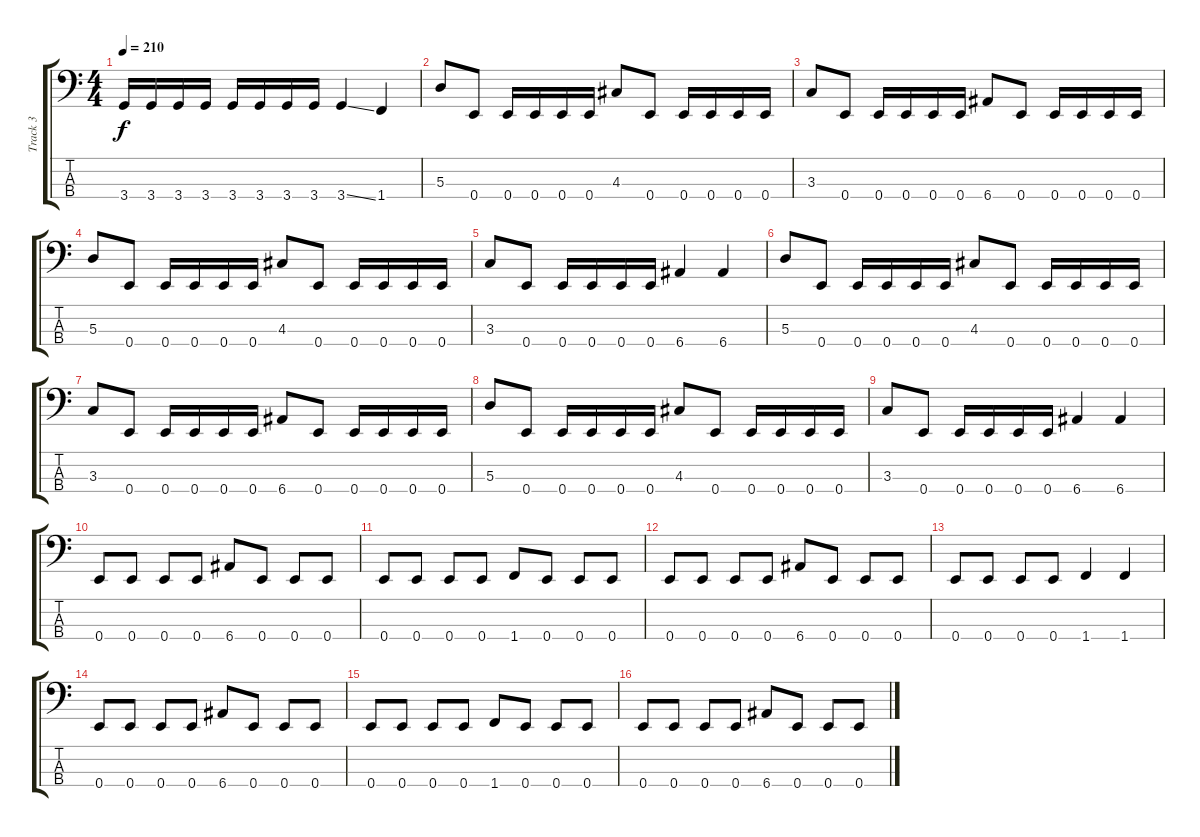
\track ("Track 3" "Track 3") {instrument electricbasspick}
\staff {score tabs}
\tuning (G2 D2 A1 E1) {hide}
\ts (4 4)
\tempo 210
\clef f4
\ks c
3.4.16{dy f} 3.4.16 3.4.16 3.4.16 3.4.16 3.4.16 3.4.16 3.4.16 3.4{ss}.4 1.4.4 |
5.3.8 0.4.8 0.4.16 0.4.16 0.4.16 0.4.16 4.3.8 0.4.8 0.4.16 0.4.16 0.4.16 0.4.16 |
3.3.8 0.4.8 0.4.16 0.4.16 0.4.16 0.4.16 6.4.8 0.4.8 0.4.16 0.4.16 0.4.16 0.4.16 |
5.3.8 0.4.8 0.4.16 0.4.16 0.4.16 0.4.16 4.3.8 0.4.8 0.4.16 0.4.16 0.4.16 0.4.16 |
3.3.8 0.4.8 0.4.16 0.4.16 0.4.16 0.4.16 6.4.4 6.4.4 |
5.3.8 0.4.8 0.4.16 0.4.16 0.4.16 0.4.16 4.3.8 0.4.8 0.4.16 0.4.16 0.4.16 0.4.16 |
3.3.8 0.4.8 0.4.16 0.4.16 0.4.16 0.4.16 6.4.8 0.4.8 0.4.16 0.4.16 0.4.16 0.4.16 |
5.3.8 0.4.8 0.4.16 0.4.16 0.4.16 0.4.16 4.3.8 0.4.8 0.4.16 0.4.16 0.4.16 0.4.16 |
3.3.8 0.4.8 0.4.16 0.4.16 0.4.16 0.4.16 6.4.4 6.4.4 |
0.4.8 0.4.8 0.4.8 0.4.8 6.4.8 0.4.8 0.4.8 0.4.8 |
0.4.8 0.4.8 0.4.8 0.4.8 1.4.8 0.4.8 0.4.8 0.4.8 |
0.4.8 0.4.8 0.4.8 0.4.8 6.4.8 0.4.8 0.4.8 0.4.8 |
0.4.8 0.4.8 0.4.8 0.4.8 1.4.4 1.4.4 |
0.4.8 0.4.8 0.4.8 0.4.8 6.4.8 0.4.8 0.4.8 0.4.8 |
0.4.8 0.4.8 0.4.8 0.4.8 1.4.8 0.4.8 0.4.8 0.4.8 |
0.4.8 0.4.8 0.4.8 0.4.8 6.4.8 0.4.8 0.4.8 0.4.8
